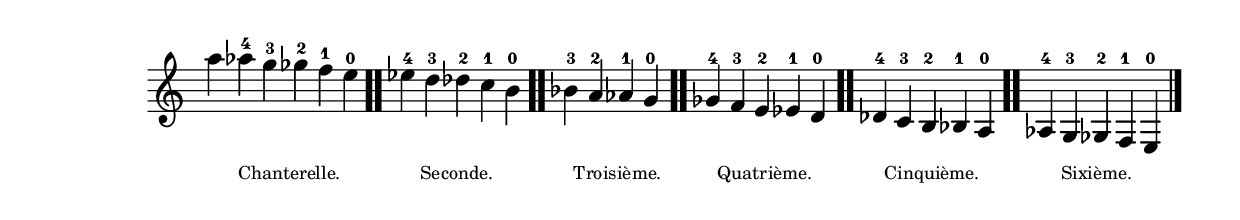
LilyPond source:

\version "2.24.3"
\language "english"

\layout {
  ragged-last = ##f
}

\score {
  \relative {
    \omit Staff.TimeSignature
    \time 6/4
    a''
    af-4
    g-3
    _\markup \lower #6 \halign #-.5  \tiny "Chanterelle."
    gf-2
    f-1
    e-0
    \bar ".."
    \time 5/4
    ef-4
    d-3
    df-2
    _\markup \lower #6 \halign #0  \tiny "Seconde."
    c-1
    b-0
    \bar ".."
    \partial 1
    bf-3
    a-2
    _\markup \lower #6 \halign #-.65 \tiny "Troisième."
    af-1
    g-0
    \bar ".."
    gf-4
    f-3
    e-2
    _\markup \lower #6 \halign #-.2  \tiny "Quatrième."
    ef-1
    d-0
    \bar ".."
    df-4
    c-3
    b-2
    _\markup \lower #6 \halign #-.2  \tiny "Cinquième."
    bf-1
    a-0
    \bar ".."
    af-4
    g-3
    gf-2
    _\markup \lower #6 \halign #-.06  \tiny "Sixième."
    f-1
    e-0
    \bar "|."
  }
}